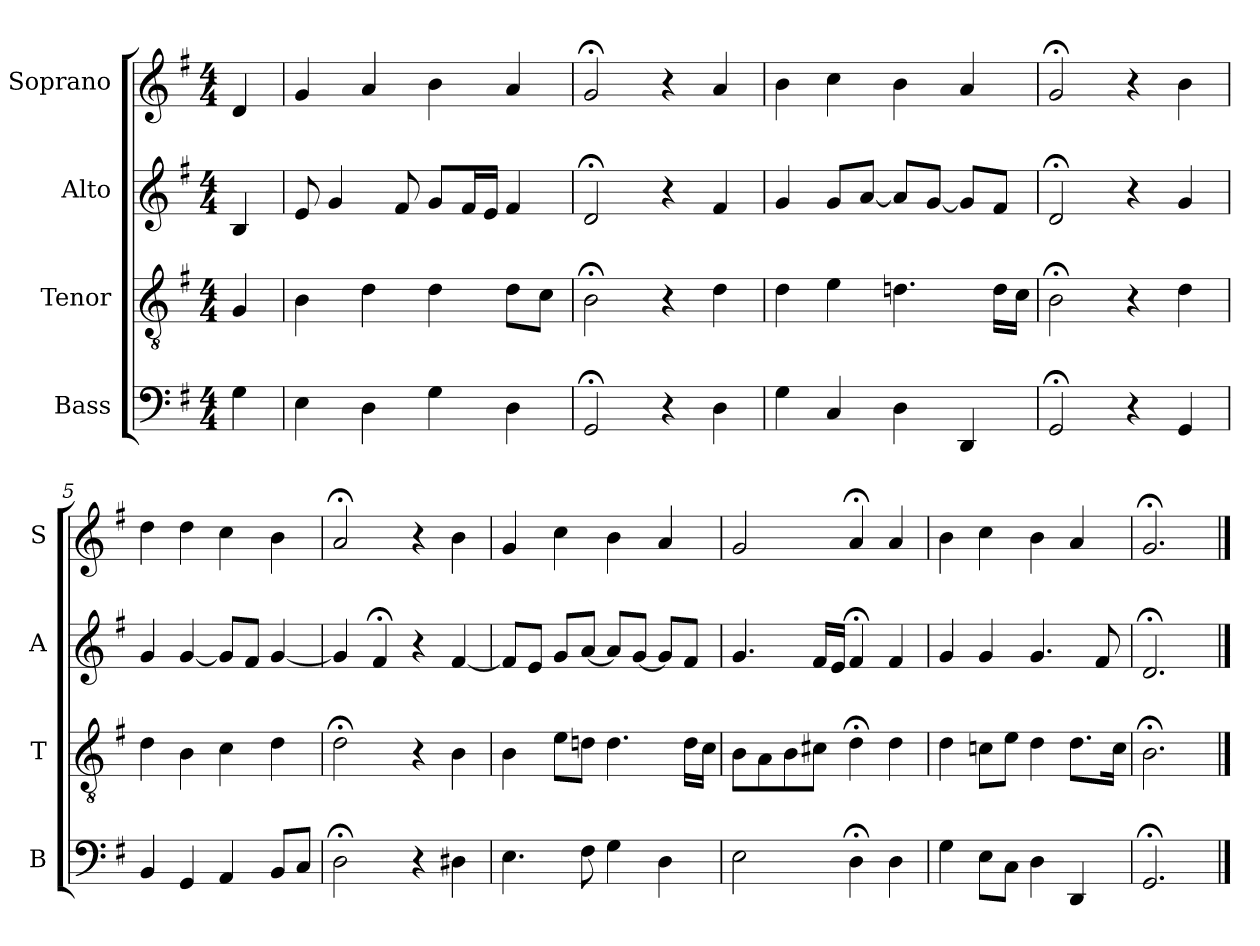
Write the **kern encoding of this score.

**kern	**kern	**kern	**kern
*part4	*part3	*part2	*part1
*staff4	*staff3	*staff2	*staff1
*I"Bass	*I"Tenor	*I"Alto	*I"Soprano
*I'B	*I'T	*I'A	*I'S
*clefF4	*clefGv2	*clefG2	*clefG2
*k[f#]	*k[f#]	*k[f#]	*k[f#]
*G:	*G:	*G:	*G:
*M4/4	*M4/4	*M4/4	*M4/4
*MM100	*MM100	*MM100	*MM100
=	=	=	=
4G	4G	4B	4d
=1	=1	=1	=1
4E	4B	8e	4g
.	.	4g	.
4D	4d	.	4a
.	.	8f#	.
4G	4d	8gL	4b
.	.	16f#L	.
.	.	16eJJ	.
4D	8dL	4f#	4a
.	8cJ	.	.
=2	=2	=2	=2
2GG;<	2B;<	2d;<	2g;<
4r	4r	4r	4r
4D	4d	4f#	4a
=3	=3	=3	=3
4G	4d	4g	4b
4C	4e	8gL	4cc
.	.	[8aJ	.
4D	4.dn	8aL]	4b
.	.	[8gJ	.
4DD	.	8gL]	4a
.	16dLL	8f#J	.
.	16cJJ	.	.
=4	=4	=4	=4
2GG;<	2B;<	2d;<	2g;<
4r	4r	4r	4r
4GG	4d	4g	4b
=5	=5	=5	=5
4BB	4d	4g	4dd
4GG	4B	[4g	4dd
4AA	4c	8gL]	4cc
.	.	8f#J	.
8BBL	4d	[4g	4b
8CJ	.	.	.
=6	=6	=6	=6
2D;<	2d;<	4g]	2a;<
.	.	4f#;<	.
4r	4r	4r	4r
4D#X	4B	[4f#	4b
=7	=7	=7	=7
4.E	4B	8f#L]	4g
.	.	8eJ	.
.	8eL	8gL	4cc
8F#	8dnJ	[8aJ	.
4G	4.d	8aL]	4b
.	.	[8gJ	.
4D	.	8gL]	4a
.	16dLL	8f#J	.
.	16cJJ	.	.
=8	=8	=8	=8
2E	8BL	4.g	2g
.	8A	.	.
.	8B	.	.
.	8c#XJ	16f#LL	.
.	.	16eJJ	.
4D;<	4d;<	4f#;<	4a;<
4D	4d	4f#	4a
=9	=9	=9	=9
4G	4d	4g	4b
8EL	8cnL	4g	4cc
8CJ	8eJ	.	.
4D	4d	4.g	4b
4DD	8.dL	.	4a
.	.	8f#	.
.	16cJk	.	.
=10	=10	=10	=10
2.GG;<	2.B;<	2.d;<	2.g;<
==	==	==	==
*-	*-	*-	*-
